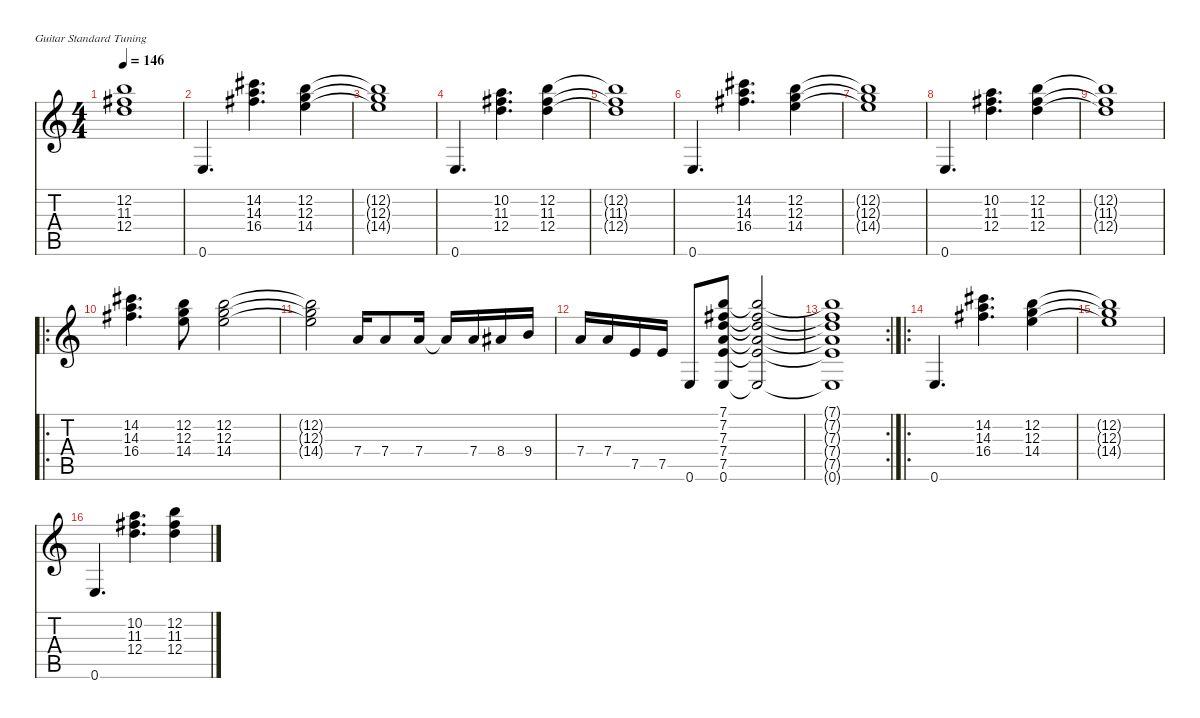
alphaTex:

\defaultSystemsLayout 4
\hideDynamics
\bracketExtendMode nobrackets
\singleTrackTrackNamePolicy hidden
\multiTrackTrackNamePolicy hidden
\firstSystemTrackNameMode fullname
\firstSystemTrackNameOrientation horizontal
\otherSystemsTrackNameOrientation horizontal
\track ("Guitar 1" "od.guit.") {mute instrument overdrivenguitar}
\staff {score tabs}
\tuning (E4 B3 G3 D3 A2 E2)
\ts (4 4)
\tempo 146
\clef g2
\ks c
(12.2{t} 11.3{t acc #} 12.4{t}).1{dy f beam Down} |
0.6.4{d beam Up} (14.2{acc #} 14.3 16.4{acc #}).4{d beam Down} (12.2 12.3 14.4).4{beam Down} |
(12.2{t} 12.3{t} 14.4{t}).1{beam Down} |
0.6.4{d beam Up} (10.2 11.3{acc #} 12.4).4{d beam Down} (12.2 11.3{acc #} 12.4).4{beam Down} |
(12.2{t} 11.3{t acc #} 12.4{t}).1{beam Down} |
0.6.4{d beam Up} (14.2{acc #} 14.3 16.4{acc #}).4{d beam Down} (12.2 12.3 14.4).4{beam Down} |
(12.2{t} 12.3{t} 14.4{t}).1{beam Down} |
0.6.4{d beam Up} (10.2 11.3{acc #} 12.4).4{d beam Down} (12.2 11.3{acc #} 12.4).4{beam Down} |
(12.2{t} 11.3{t acc #} 12.4{t}).1{beam Down} |
\ro
(14.2{acc #} 14.3 16.4{acc #}).4{d beam Down} (12.2 12.3 14.4).8{beam Down} (12.2 12.3 14.4).2{beam Down} |
(12.2{t} 12.3{t} 14.4{t}).2{beam Down} 7.4.16{beam Up} 7.4.8{beam Up} 7.4.16{beam Up} 7.4{t}.16{beam Up} 7.4.16{beam Up} 8.4{acc #}.16{beam Up} 9.4.16{beam Up} |
7.4.16{beam Up} 7.4.16{beam Up} 7.5.16{beam Up} 7.5.16{beam Up} 0.6.8{beam Up} (7.1 7.2{acc #} 7.3 7.4 7.5 0.6).8{beam Up} (7.1{t} 7.2{t acc #} 7.3{t} 7.4{t} 7.5{t} 0.6{t}).2{beam Up} |
\rc 2
(7.1{t} 7.2{t acc #} 7.3{t} 7.4{t} 7.5{t} 0.6{t}).1{beam Up} |
\ro
0.6.4{d beam Up} (14.2{acc #} 14.3 16.4{acc #}).4{d beam Down} (12.2 12.3 14.4).4{beam Down} |
(12.2{t} 12.3{t} 14.4{t}).1{beam Down} |
0.6.4{d beam Up} (10.2 11.3{acc #} 12.4).4{d beam Down} (12.2 11.3{acc #} 12.4).4{beam Down}
